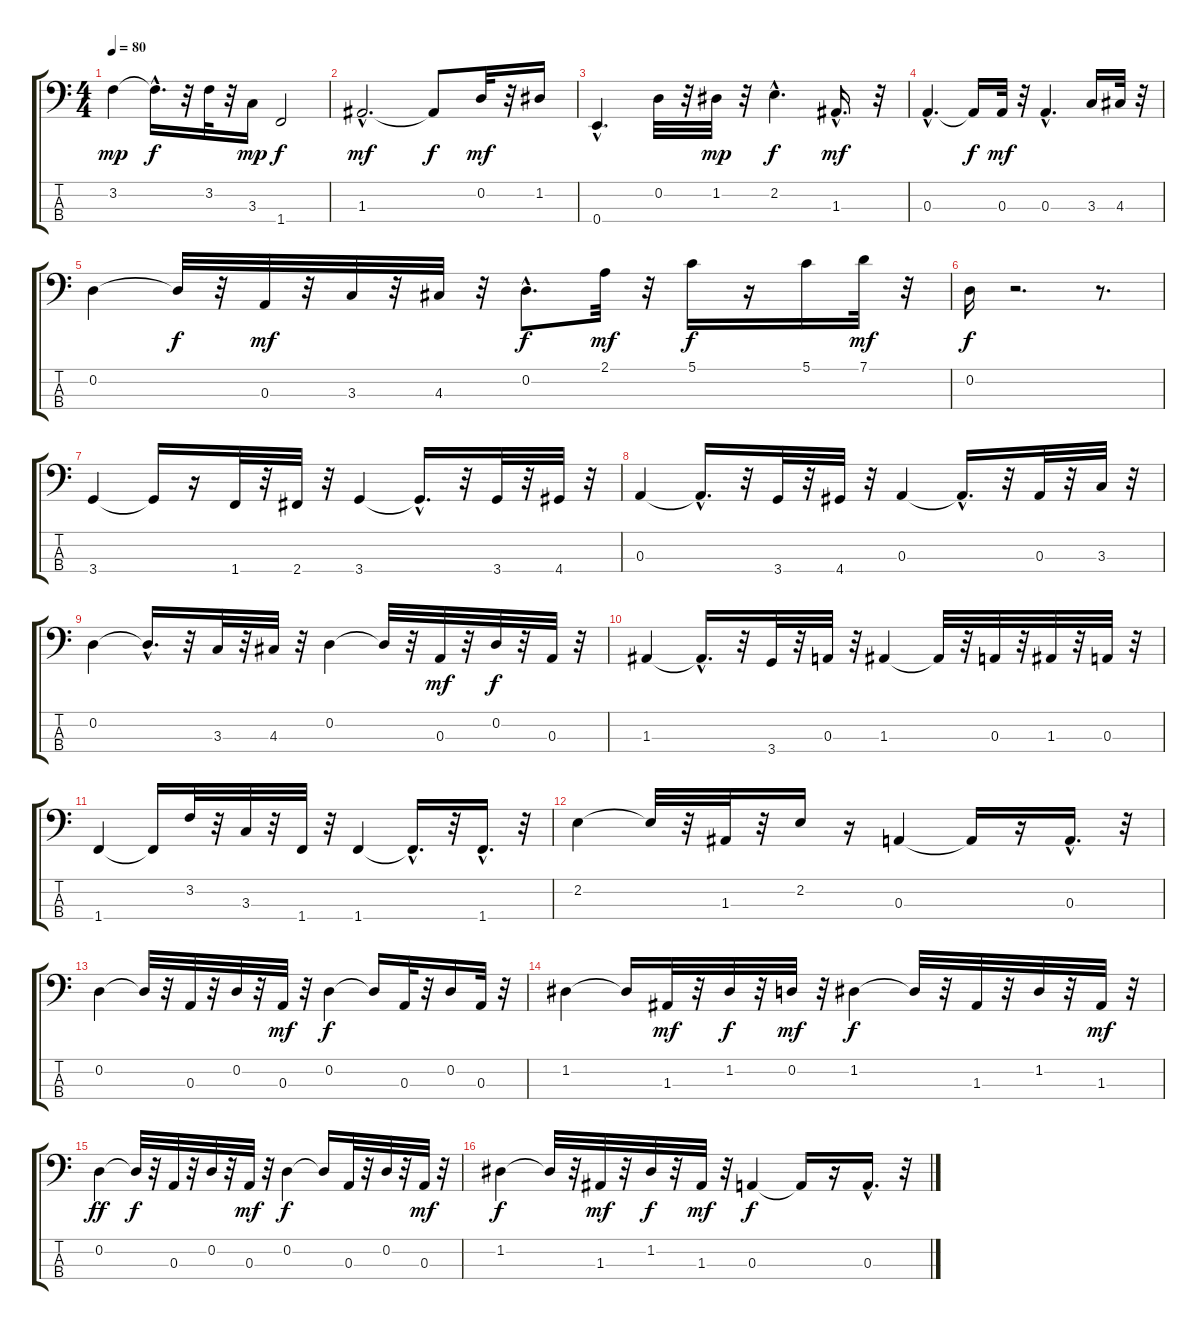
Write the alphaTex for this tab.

\track "" {instrument electricbassfinger}
\staff {score tabs}
\tuning (G2 D2 A1 E1) {hide}
\ts (4 4)
\tempo 80
\clef f4
\ks c
3.2.4{dy mp} 3.2{hac t}.16{d dy f} r.32 3.2.32 r.32 3.3.16{dy mp} 1.4.2{dy f} |
1.3{hac}.2{d dy mf} 1.3{t}.8{dy f} 0.2.32{dy mf} r.32 1.2.16 |
0.4{hac}.4{d} 0.2.32 r.32 1.2.32{dy mp} r.32 2.2{hac}.4{d dy f} 1.3{hac}.16{d dy mf} r.32 |
0.3{hac}.4{d} 0.3{t}.16{dy f} 0.3.32{dy mf} r.32 0.3{hac}.4{d} 3.3.16 4.3.32 r.32 |
0.2.4 0.2{t}.32{dy f} r.32 0.3.32{dy mf} r.32 3.3.32 r.32 4.3.32 r.32 0.2{hac}.8{d dy f} 2.1.32{dy mf} r.32 5.1.16{dy f} r.16 5.1.16 7.1.32{dy mf} r.32 |
0.2.16{dy f} r.2{d} r.8{d} |
3.4.4 3.4{t}.16 r.16 1.4.32 r.32 2.4.32 r.32 3.4.4 3.4{hac t}.16{d} r.32 3.4.32 r.32 4.4.32 r.32 |
0.3.4 0.3{hac t}.16{d} r.32 3.4.32 r.32 4.4.32 r.32 0.3.4 0.3{hac t}.16{d} r.32 0.3.32 r.32 3.3.32 r.32 |
0.2.4 0.2{hac t}.16{d} r.32 3.3.32 r.32 4.3.32 r.32 0.2.4 0.2{t}.32 r.32 0.3.32{dy mf} r.32 0.2.32{dy f} r.32 0.3.32 r.32 |
1.3.4 1.3{hac t}.16{d} r.32 3.4.32 r.32 0.3.32 r.32 1.3.4 1.3{t}.32 r.32 0.3.32 r.32 1.3.32 r.32 0.3.32 r.32 |
1.4.4 1.4{t}.16 3.2.32 r.32 3.3.32 r.32 1.4.32 r.32 1.4.4 1.4{hac t}.16{d} r.32 1.4{hac}.16{d} r.32 |
2.2.4 2.2{t}.32 r.32 1.3.32 r.32 2.2.16 r.16 0.3.4 0.3{t}.16 r.16 0.3{hac}.16{d} r.32 |
0.2.4 0.2{t}.32 r.32 0.3.32 r.32 0.2.32 r.32 0.3.32{dy mf} r.32 0.2.4{dy f} 0.2{t}.16 0.3.32 r.32 0.2.16 0.3.32 r.32 |
1.2.4 1.2{t}.16 1.3.32{dy mf} r.32 1.2.32{dy f} r.32 0.2.32{dy mf} r.32 1.2.4{dy f} 1.2{t}.32 r.32 1.3.32 r.32 1.2.32 r.32 1.3.32{dy mf} r.32 |
0.2.4{dy ff} 0.2{t}.32{dy f} r.32 0.3.32 r.32 0.2.32 r.32 0.3.32{dy mf} r.32 0.2.4{dy f} 0.2{t}.16 0.3.32 r.32 0.2.32 r.32 0.3.32{dy mf} r.32 |
1.2.4{dy f} 1.2{t}.32 r.32 1.3.32{dy mf} r.32 1.2.32{dy f} r.32 1.3.32{dy mf} r.32 0.3.4{dy f} 0.3{t}.16 r.16 0.3{hac}.16{d} r.32
